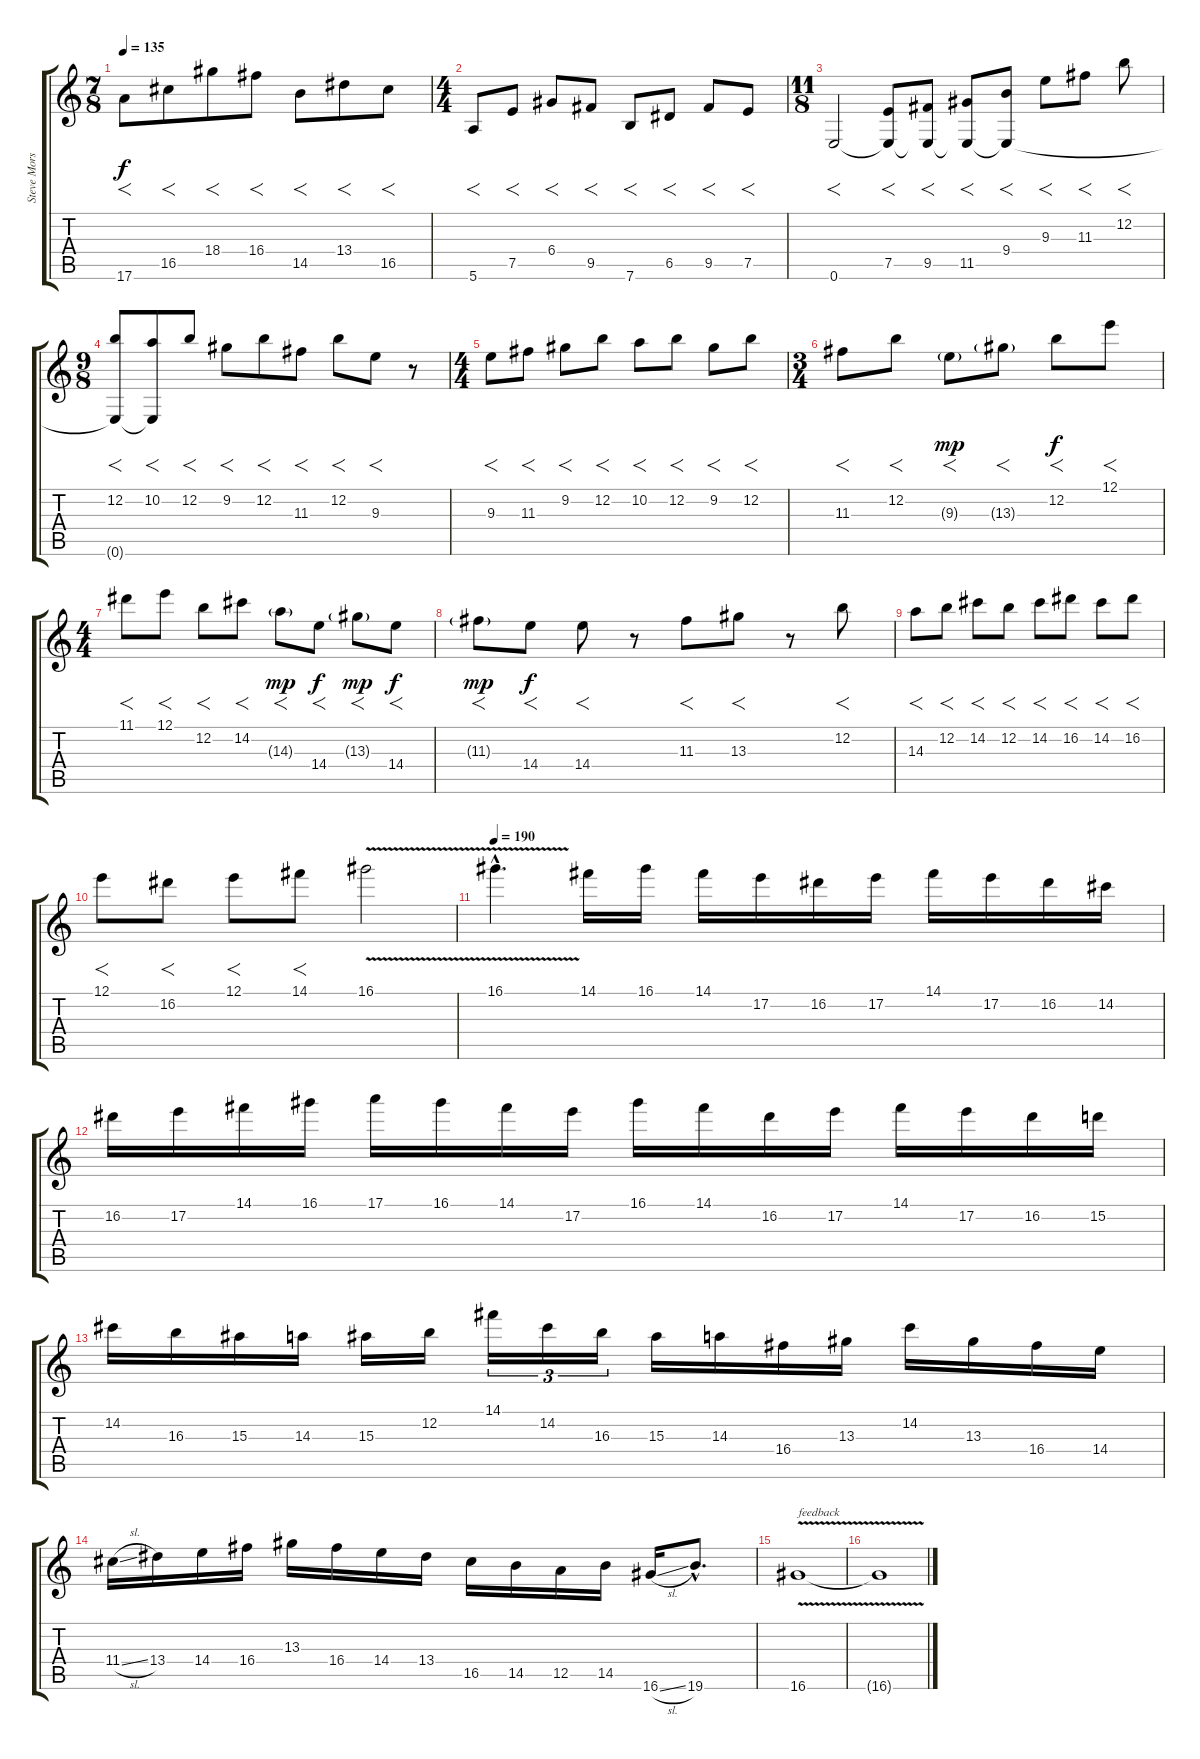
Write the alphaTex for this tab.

\track ("Steve Morse - guitar solo" "Steve Mors") {instrument overdrivenguitar}
\staff {score tabs}
\tuning (E4 B3 G3 D3 A2 E2) {hide}
\ts (7 8)
\tempo 135
\clef g2
\ks c
17.6.8{f dy f} 16.5.8{f} 18.4.8{f} 16.4.8{f} 14.5.8{f} 13.4.8{f} 16.5.8{f} |
\ts (4 4)
5.6.8{f} 7.5.8{f} 6.4.8{f} 9.5.8{f} 7.6.8{f} 6.5.8{f} 9.5.8{f} 7.5.8{f} |
\ts (11 8)
0.6.2{f} (7.5 0.6{t}).8{f} (9.5 0.6{t}).8{f} (11.5 0.6{t}).8{f} (9.4 0.6{t}).8{f} 9.3.8{f} 11.3.8{f} 12.2.8{f} |
\ts (9 8)
(12.2 0.6{t}).8{f} (10.2 0.6{t}).8{f} 12.2.8{f} 9.2.8{f} 12.2.8{f} 11.3.8{f} 12.2.8{f} 9.3.8{f} r.8 |
\ts (4 4)
9.3.8{f} 11.3.8{f} 9.2.8{f} 12.2.8{f} 10.2.8{f} 12.2.8{f} 9.2.8{f} 12.2.8{f} |
\ts (3 4)
11.3.8{f} 12.2.8{f} 9.3{g}.8{f dy mp} 13.3{g}.8{f} 12.2.8{f dy f} 12.1.8{f} |
\ts (4 4)
11.1.8{f} 12.1.8{f} 12.2.8{f} 14.2.8{f} 14.3{g}.8{f dy mp} 14.4.8{f dy f} 13.3{g}.8{f dy mp} 14.4.8{f dy f} |
11.3{g}.8{f dy mp} 14.4.8{f dy f} 14.4.8{f} r.8 11.3.8{f} 13.3.8{f} r.8 12.2.8{f} |
14.3.8{f} 12.2.8{f} 14.2.8{f} 12.2.8{f} 14.2.8{f} 16.2.8{f} 14.2.8{f} 16.2.8{f} |
12.1.8{f} 16.2.8{f} 12.1.8{f} 14.1.8{f} 16.1{v}.2 |
\tempo 190
16.1{v hac}.4{d instrument overdrivenguitar} 14.1.16 16.1.16 14.1.16 17.2.16 16.2.16 17.2.16 14.1.16 17.2.16 16.2.16 14.2.16 |
16.2.16 17.2.16 14.1.16 16.1.16 17.1.16 16.1.16 14.1.16 17.2.16 16.1.16 14.1.16 16.2.16 17.2.16 14.1.16 17.2.16 16.2.16 15.2.16 |
14.2.16 16.3.16 15.3.16 14.3.16 15.3.16 12.2.16 14.1.16{tu (3 2)} 14.2.16{tu (3 2)} 16.3.16{tu (3 2)} 15.3.16 14.3.16 16.4.16 13.3.16 14.2.16 13.3.16 16.4.16 14.4.16 |
11.4{sl}.16 13.4.16 14.4.16 16.4.16 13.3.16 16.4.16 14.4.16 13.4.16 16.5.16 14.5.16 12.5.16 14.5.16 16.6{sl}.16 19.6{hac}.8{d} |
16.6{v}.1{txt "feedback"} |
16.6{t}.1
